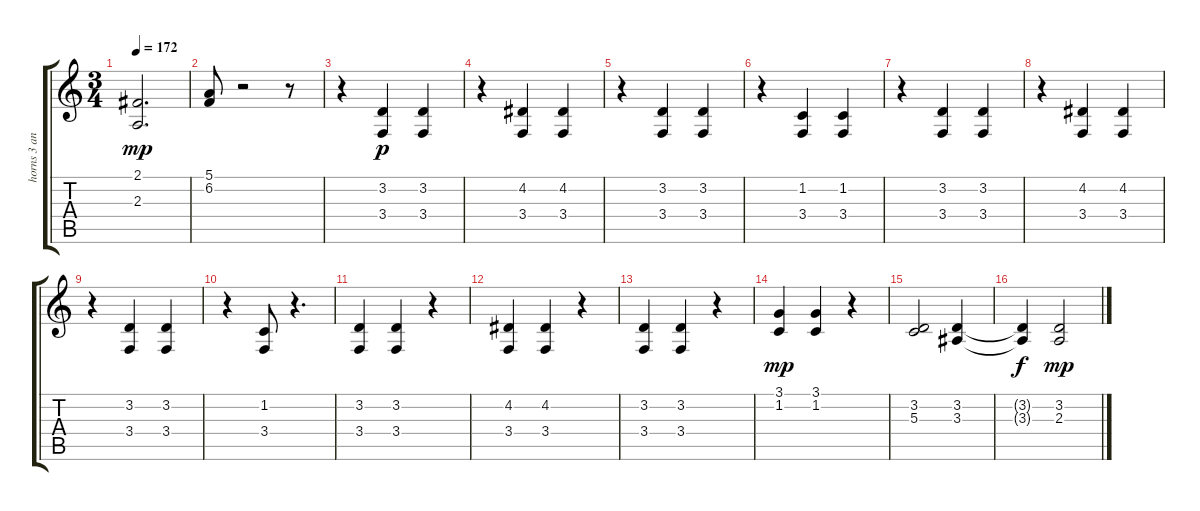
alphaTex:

\track ("horns 3 and 4" "horns 3 an") {instrument frenchhorn}
\staff {score tabs}
\tuning (E4 B3 G3 D3 A2 E2) {hide}
\ts (3 4)
\tempo 172
\clef g2
\ks c
(2.1 2.3).2{d dy mp} |
(5.1 6.2).8 r.2 r.8 |
r.4 (3.2 3.4).4{dy p} (3.2 3.4).4 |
r.4 (4.2 3.4).4 (4.2 3.4).4 |
r.4 (3.2 3.4).4 (3.2 3.4).4 |
r.4 (1.2 3.4).4 (1.2 3.4).4 |
r.4 (3.2 3.4).4 (3.2 3.4).4 |
r.4 (4.2 3.4).4 (4.2 3.4).4 |
r.4 (3.2 3.4).4 (3.2 3.4).4 |
r.4 (1.2 3.4).8 r.4{d} |
(3.2 3.4).4 (3.2 3.4).4 r.4 |
(4.2 3.4).4 (4.2 3.4).4 r.4 |
(3.2 3.4).4 (3.2 3.4).4 r.4 |
(3.1 1.2).4{dy mp} (3.1 1.2).4 r.4 |
(3.2 5.3).2 (3.2 3.3).4 |
(3.2{t} 3.3{t}).4{dy f} (3.2 2.3).2{dy mp}
